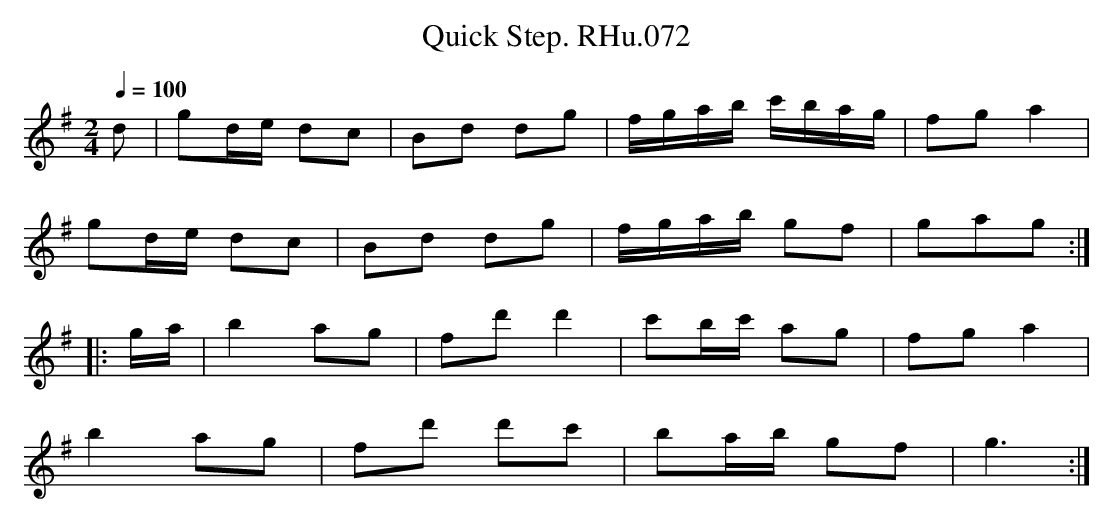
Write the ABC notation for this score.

X:1
T:Quick Step. RHu.072
M:2/4
L:1/8
Q:1/4=100
K:G major
d|gd/e/ dc|Bd dg|f/g/a/b/ c'/b/a/g/|fg a2|!
gd/e/ dc|Bd dg|f/g/a/b/ gf|gag::!
g/a/|b2ag|fd'd'2|c'b/c'/ ag|fga2|!
b2ag|fd' d'c'|ba/b/ gf|g3:|
